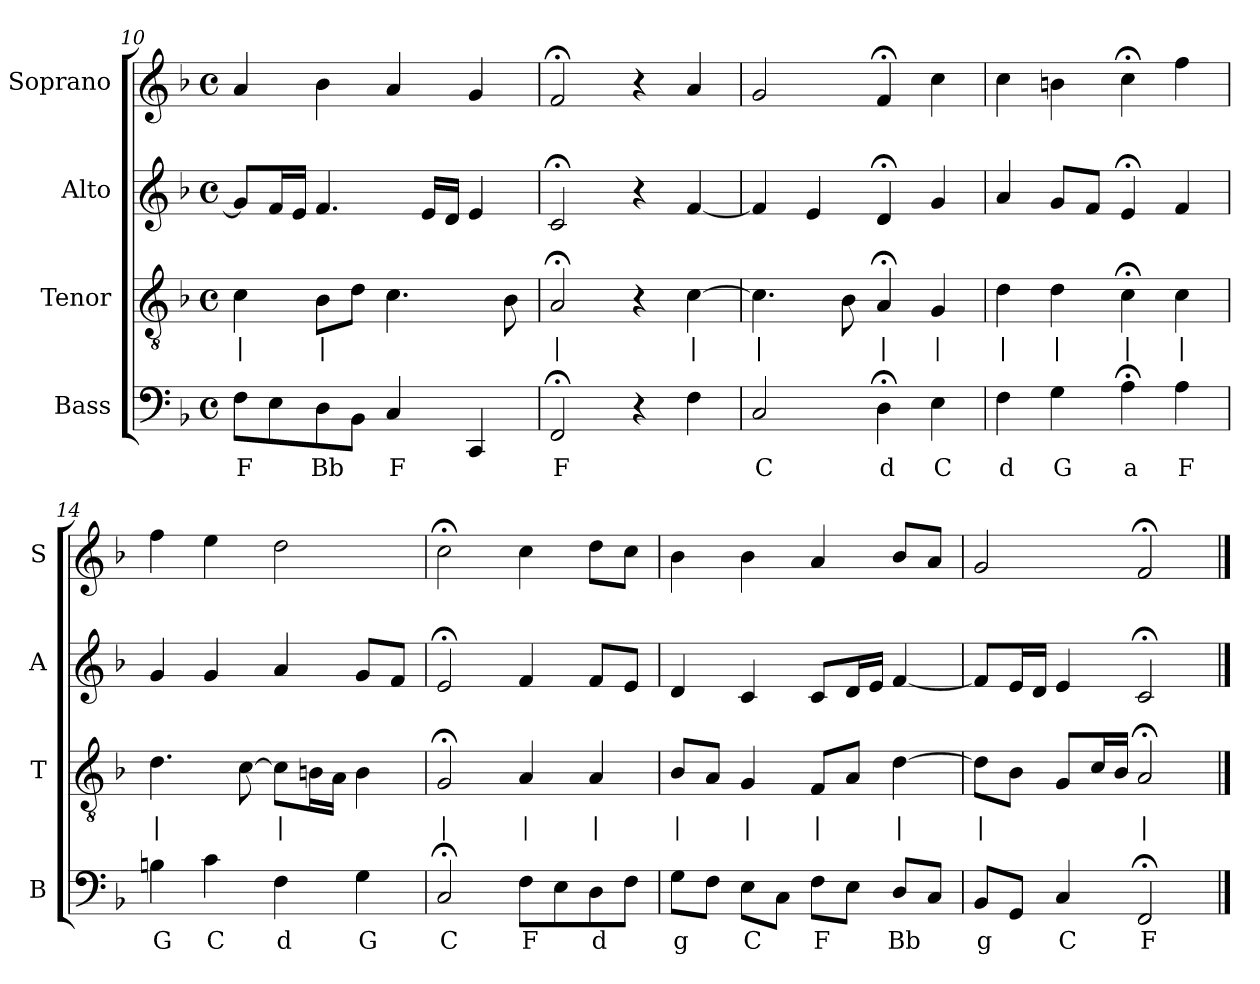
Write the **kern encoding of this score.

**kern	**text	**kern	**text	**kern	**kern
*part4	*part4	*part3	*part3	*part2	*part1
*staff4	*staff4	*staff3	*staff3	*staff2	*staff1
*I"Bass	*	*I"Tenor	*	*I"Alto	*I"Soprano
*I'B	*	*I'T	*	*I'A	*I'S
*clefF4	*	*clefGv2	*	*clefG2	*clefG2
*k[b-]	*	*k[b-]	*	*k[b-]	*k[b-]
*F:	*	*F:	*	*F:	*F:
*M4/4	*	*M4/4	*	*M4/4	*M4/4
*met(c)	*	*met(c)	*	*met(c)	*met(c)
=10	=10	=10	=10	=10	=10
8FL	F	4c	|	8gL]	4a
8E	.	.	.	16fL	.
.	.	.	.	16eJJ	.
8D	Bb	8B-L	|	4.f	4b-
8BB-J	.	8dJ	.	.	.
4C	F	4.c	.	.	4a
.	.	.	.	16eLL	.
.	.	.	.	16dJJ	.
4CC	.	.	.	4e	4g
.	.	8B-	.	.	.
=11	=11	=11	=11	=11	=11
2FF;<	F	2A;<	|	2c;<	2f;<
4r	.	4r	.	4r	4r
4F	.	[4c	|	[4f	4a
=12	=12	=12	=12	=12	=12
2C	C	4.c]	|	4f]	2g
.	.	.	.	4e	.
.	.	8B-	.	.	.
4D;<	d	4A;<	|	4d;<	4f;<
4E	C	4G	|	4g	4cc
=13	=13	=13	=13	=13	=13
4F	d	4d	|	4a	4cc
4G	G	4d	|	8gL	4bn
.	.	.	.	8fJ	.
4A;<	a	4c;<	|	4e;<	4cc;<
4A	F	4c	|	4f	4ff
=14	=14	=14	=14	=14	=14
4Bn	G	4.d	|	4g	4ff
4c	C	.	.	4g	4ee
.	.	[8c	.	.	.
4F	d	8cL]	|	4a	2dd
.	.	16BnL	.	.	.
.	.	16AJJ	.	.	.
4G	G	4B	.	8gL	.
.	.	.	.	8fJ	.
=15	=15	=15	=15	=15	=15
2C;<	C	2G;<	|	2e;<	2cc;<
8FL	F	4A	|	4f	4cc
8E	.	.	.	.	.
8D	d	4A	|	8fL	8ddL
8FJ	.	.	.	8eJ	8ccJ
=16	=16	=16	=16	=16	=16
8GL	g	8B-L	|	4d	4b-
8FJ	.	8AJ	.	.	.
8EL	C	4G	|	4c	4b-
8CJ	.	.	.	.	.
8FL	F	8FL	|	8cL	4a
8EJ	.	8AJ	.	16dL	.
.	.	.	.	16eJJ	.
8DL	Bb	[4d	|	[4f	8b-L
8CJ	.	.	.	.	8aJ
=17	=17	=17	=17	=17	=17
8BB-L	g	8dL]	|	8fL]	2g
8GGJ	.	8B-J	.	16eL	.
.	.	.	.	16dJJ	.
4C	C	8GL	.	4e	.
.	.	16cL	.	.	.
.	.	16B-JJ	.	.	.
2FF;<	F	2A;<	|	2c;<	2f;<
==	==	==	==	==	==
*-	*-	*-	*-	*-	*-
